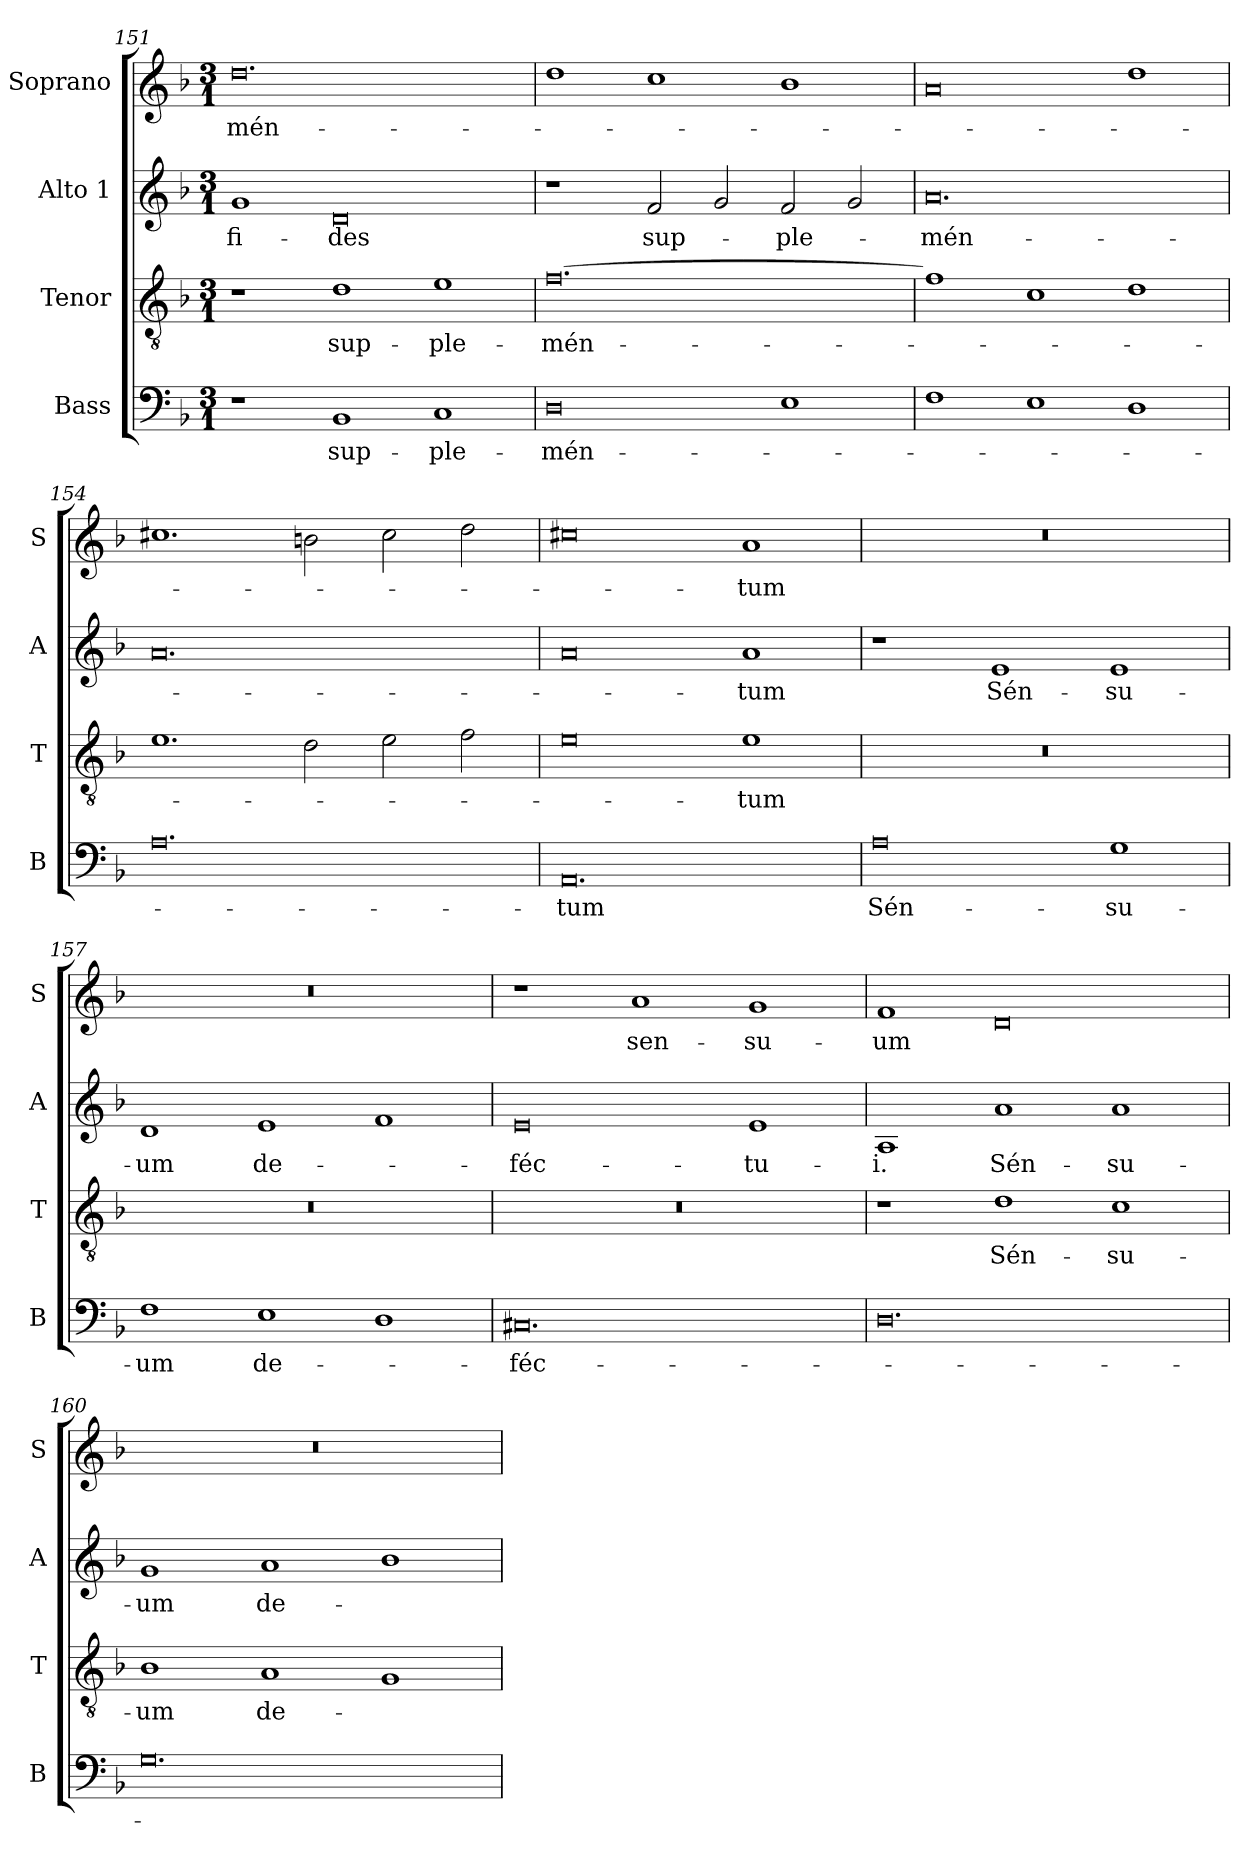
**kern	**text	**kern	**text	**kern	**text	**kern	**text
*part4	*part4	*part3	*part3	*part2	*part2	*part1	*part1
*staff4	*staff4	*staff3	*staff3	*staff2	*staff2	*staff1	*staff1
*I"Bass	*	*I"Tenor	*	*I"Alto 1	*	*I"Soprano	*
*I'B	*	*I'T	*	*I'A	*	*I'S	*
*clefF4	*	*clefGv2	*	*clefG2	*	*clefG2	*
*k[b-]	*	*k[b-]	*	*k[b-]	*	*k[b-]	*
*F:	*	*F:	*	*F:	*	*F:	*
*M3/1	*	*M3/1	*	*M3/1	*	*M3/1	*
=151	=151	=151	=151	=151	=151	=151	=151
1r	.	1r	.	1g	fi-	0.dd	-mén-
1BB-	sup-	1d	sup-	0d	-des	.	.
1C	-ple-	1e	-ple-	.	.	.	.
=152	=152	=152	=152	=152	=152	=152	=152
0D	-mén-	[0.f	-mén-	1r	.	1dd	.
.	.	.	.	2f/	sup-	1cc	.
.	.	.	.	2g/	.	.	.
1E	.	.	.	2f/	-ple-	1b-	.
.	.	.	.	2g/	.	.	.
=153	=153	=153	=153	=153	=153	=153	=153
1F	.	1f]	.	0.a	-mén-	0a	.
1E	.	1c	.	.	.	.	.
1D	.	1d	.	.	.	1dd	.
=154	=154	=154	=154	=154	=154	=154	=154
0.A	.	1.e	.	0.a	.	1.cc#X	.
.	.	2d\	.	.	.	2bni\	.
.	.	2e\	.	.	.	2cc#\	.
.	.	2f\	.	.	.	2dd\	.
=155	=155	=155	=155	=155	=155	=155	=155
0.AA	-tum	0e	.	0a	.	0cc#X	.
.	.	1e	-tum	1a	-tum	1a	-tum
=156	=156	=156	=156	=156	=156	=156	=156
0A	Sén-	0.r	.	1r	.	0.r	.
.	.	.	.	1e	Sén-	.	.
1G	-su-	.	.	1e	-su-	.	.
=157	=157	=157	=157	=157	=157	=157	=157
1F	-um	0.r	.	1d	-um	0.r	.
1E	de-	.	.	1e	-de-	.	.
1D	.	.	.	1f	.	.	.
=158	=158	=158	=158	=158	=158	=158	=158
0.C#X	-féc-	0.r	.	0e	-féc-	1r	.
.	.	.	.	.	.	1a	sen-
.	.	.	.	1e	-tu-	1g	-su-
=159	=159	=159	=159	=159	=159	=159	=159
0.D	.	1r	.	1A	-i.	1f	-um
.	.	1d	Sén-	1a	Sén-	0d	.
.	.	1c	-su-	1a	-su-	.	.
=160	=160	=160	=160	=160	=160	=160	=160
0.G	.	1B-	-um	1g	-um	0.r	.
.	.	1A	de-	1a	de-	.	.
.	.	1G	.	1b-	.	.	.
=	=	=	=	=	=	=	=
*-	*-	*-	*-	*-	*-	*-	*-
